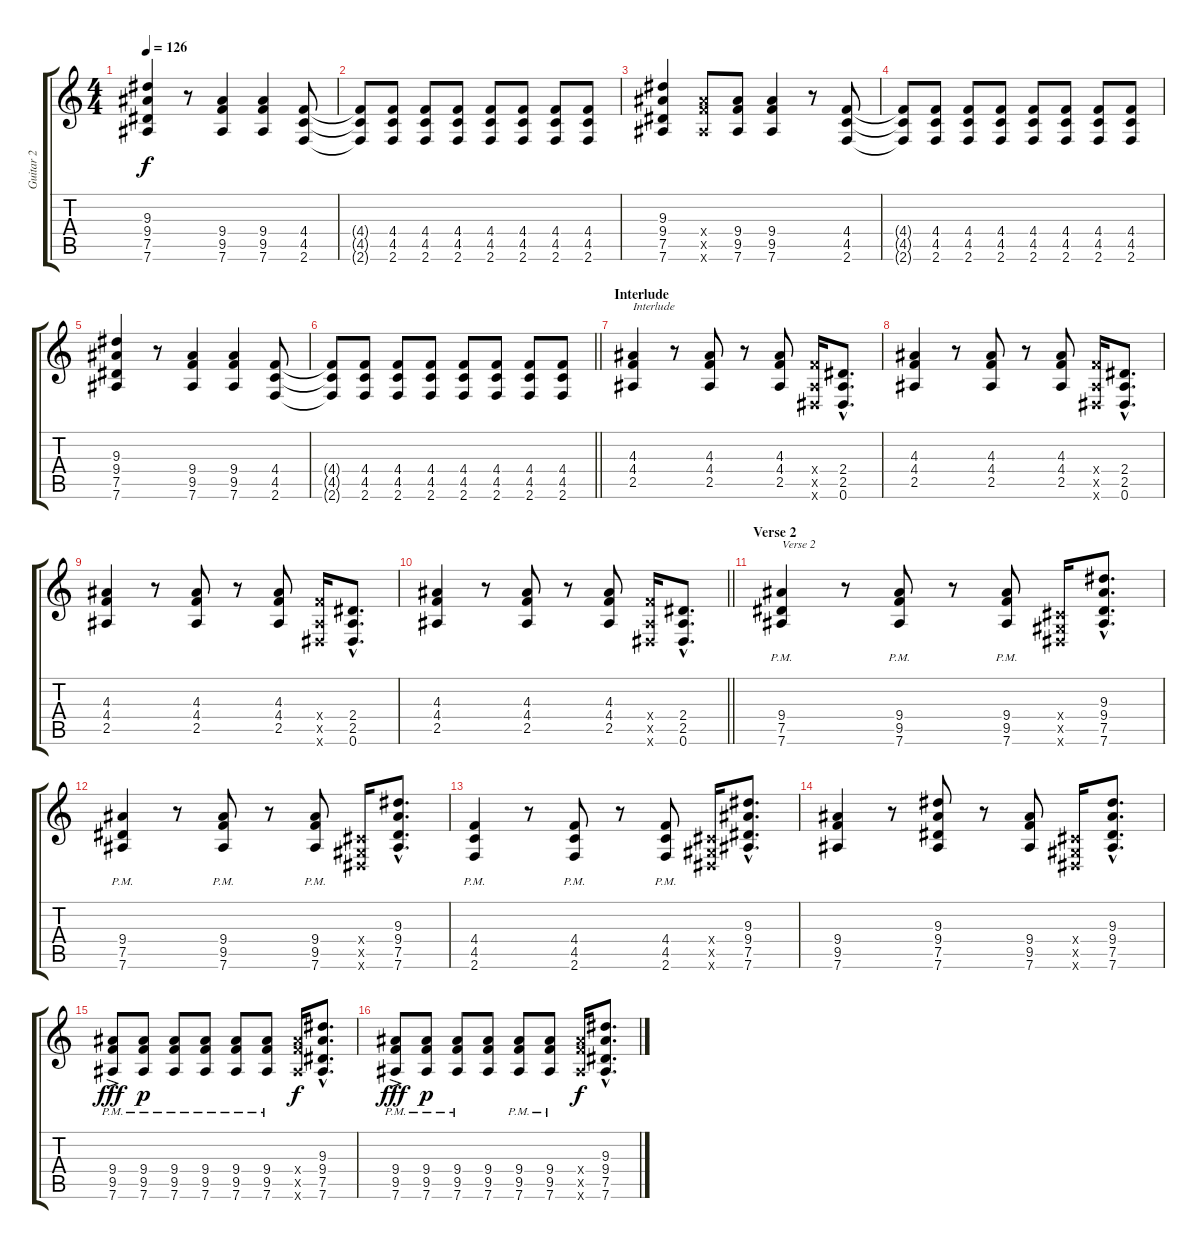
\track ("Guitar 2" "Guitar 2") {instrument overdrivenguitar}
\staff {score tabs}
\tuning (Eb4 Bb3 Gb3 Db3 Ab2 Eb2) {hide}
\ts (4 4)
\tempo 126
\clef g2
\ks c
(9.3 9.4 7.5 7.6).4{dy f} r.8 (9.4 9.5 7.6).4 (9.4 9.5 7.6).4 (4.4 4.5 2.6).8 |
(4.4{t} 4.5{t} 2.6{t}).8 (4.4 4.5 2.6).8 (4.4 4.5 2.6).8 (4.4 4.5 2.6).8 (4.4 4.5 2.6).8 (4.4 4.5 2.6).8 (4.4 4.5 2.6).8 (4.4 4.5 2.6).8 |
(9.3 9.4 7.5 7.6).4 (4.4{x} 2.5{x} 19.6{x}).8 (9.4 9.5 7.6).8 (9.4 9.5 7.6).4 r.8 (4.4 4.5 2.6).8 |
(4.4{t} 4.5{t} 2.6{t}).8 (4.4 4.5 2.6).8 (4.4 4.5 2.6).8 (4.4 4.5 2.6).8 (4.4 4.5 2.6).8 (4.4 4.5 2.6).8 (4.4 4.5 2.6).8 (4.4 4.5 2.6).8 |
(9.3 9.4 7.5 7.6).4 r.8 (9.4 9.5 7.6).4 (9.4 9.5 7.6).4 (4.4 4.5 2.6).8 |
\barLineRight lightlight
(4.4{t} 4.5{t} 2.6{t}).8 (4.4 4.5 2.6).8 (4.4 4.5 2.6).8 (4.4 4.5 2.6).8 (4.4 4.5 2.6).8 (4.4 4.5 2.6).8 (4.4 4.5 2.6).8 (4.4 4.5 2.6).8 |
\section ("" "Interlude")
(4.3 4.4 2.5).4{txt "Interlude"} r.8 (4.3 4.4 2.5).8 r.8 (4.3 4.4 2.5).8 (4.4{x} 2.5{x} 0.6{x}).16 (2.4{hac} 2.5{hac} 0.6{hac}).8{d} |
(4.3 4.4 2.5).4 r.8 (4.3 4.4 2.5).8 r.8 (4.3 4.4 2.5).8 (4.4{x} 2.5{x} 0.6{x}).16 (2.4{hac} 2.5{hac} 0.6{hac}).8{d} |
(4.3 4.4 2.5).4 r.8 (4.3 4.4 2.5).8 r.8 (4.3 4.4 2.5).8 (4.4{x} 2.5{x} 0.6{x}).16 (2.4{hac} 2.5{hac} 0.6{hac}).8{d} |
\barLineRight lightlight
(4.3 4.4 2.5).4 r.8 (4.3 4.4 2.5).8 r.8 (4.3 4.4 2.5).8 (4.4{x} 2.5{x} 0.6{x}).16 (2.4{hac} 2.5{hac} 0.6{hac}).8{d} |
\section ("" "Verse 2")
(9.4{pm} 7.5{pm} 7.6{pm}).4{txt "Verse 2"} r.8 (9.4{pm} 9.5{pm} 7.6{pm}).8 r.8 (9.4{pm} 9.5{pm} 7.6{pm}).8 (0.4{x} 0.5{x} 0.6{x}).16 (9.3{hac} 9.4{hac} 7.5{hac} 7.6{hac}).8{d} |
(9.4{pm} 7.5{pm} 7.6{pm}).4 r.8 (9.4{pm} 9.5{pm} 7.6{pm}).8 r.8 (9.4{pm} 9.5{pm} 7.6{pm}).8 (0.4{x} 0.5{x} 0.6{x}).16 (9.3{hac} 9.4{hac} 7.5{hac} 7.6{hac}).8{d} |
(4.4{pm} 4.5{pm} 2.6{pm}).4 r.8 (4.4{pm} 4.5{pm} 2.6{pm}).8 r.8 (4.4{pm} 4.5{pm} 2.6{pm}).8 (0.4{x} 0.5{x} 0.6{x}).16 (9.3{hac} 9.4{hac} 7.5{hac} 7.6{hac}).8{d} |
(9.4 9.5 7.6).4 r.8 (9.3 9.4 7.5 7.6).8 r.8 (9.4 9.5 7.6).8 (0.4{x} 0.5{x} 0.6{x}).16 (9.3{hac} 9.4{hac} 7.5{hac} 7.6{hac}).8{d} |
(9.4{ac pm} 9.5{ac pm} 7.6{ac pm}).8{dy fff} (9.4{pm} 9.5{pm} 7.6{pm}).8{dy p} (9.4{pm} 9.5{pm} 7.6{pm}).8 (9.4{pm} 9.5{pm} 7.6{pm}).8 (9.4{pm} 9.5{pm} 7.6{pm}).8 (9.4{pm} 9.5{pm} 7.6{pm}).8 (9.4{x} 9.5{x} 7.6{x}).16{dy f} (9.3{hac} 9.4{hac} 7.5{hac} 7.6{hac}).8{d} |
(9.4{ac pm} 9.5{ac pm} 7.6{ac pm}).8{dy fff} (9.4{pm} 9.5{pm} 7.6{pm}).8{dy p} (9.4{pm} 9.5{pm} 7.6{pm}).8 (9.4 9.5 7.6).8 (9.4{pm} 9.5{pm} 7.6{pm}).8 (9.4{pm} 9.5{pm} 7.6{pm}).8 (9.4{x} 9.5{x} 7.6{x}).16{dy f} (9.3{hac} 9.4{hac} 7.5{hac} 7.6{hac}).8{d}
